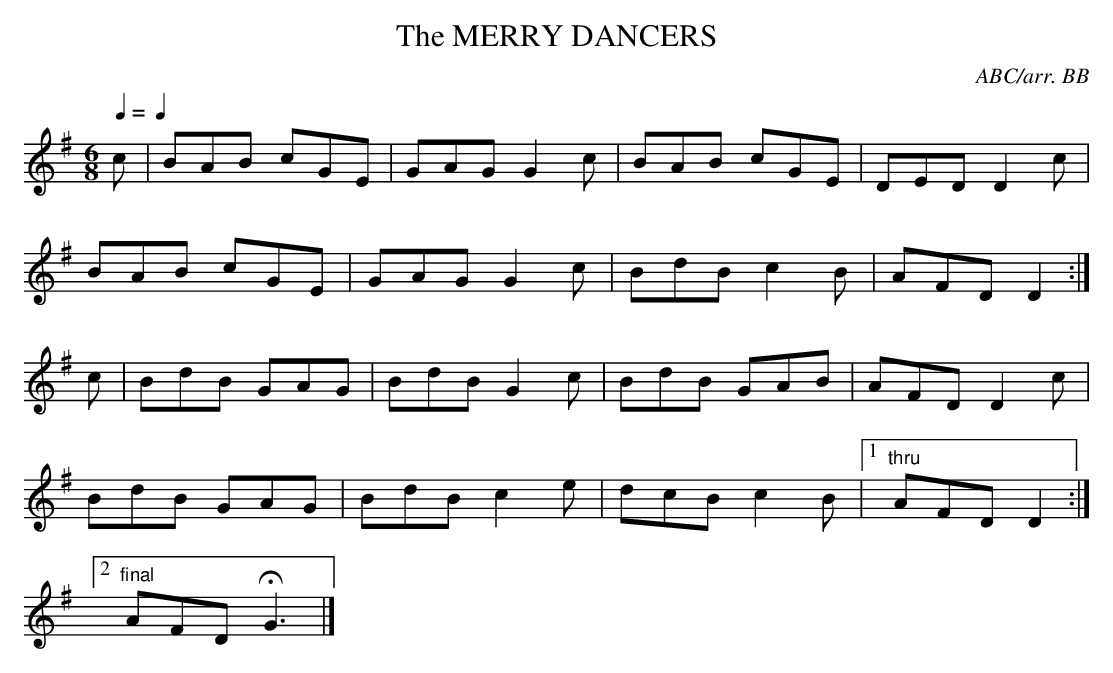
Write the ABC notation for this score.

X:1
T:MERRY DANCERS, The
C:ABC/arr. BB
8 and 16 end on the V chord (= D in the key of G). In the
great majority of traditional tunes each 8-measure phrase
ends on the tonic ("key") chord or its relative minor, but
that's not the case here. I didn't have much success in trying
to rearrange it so I've left it as it appears in the source,
with the addition of a second ending to part 2.
Q:1/4=1/4=160
M:6/8
K:G
c|BAB cGE|GAG G2c|BAB cGE|DED D2c|
BAB cGE|GAG G2c|BdB c2B|AFD D2 :|
c|BdB GAG|BdB G2c|BdB GAB|AFD D2c|
BdB GAG|BdB c2e|dcB c2B|1 "thru"AFD D2 :|
[2 "final" AFD HG3|]
